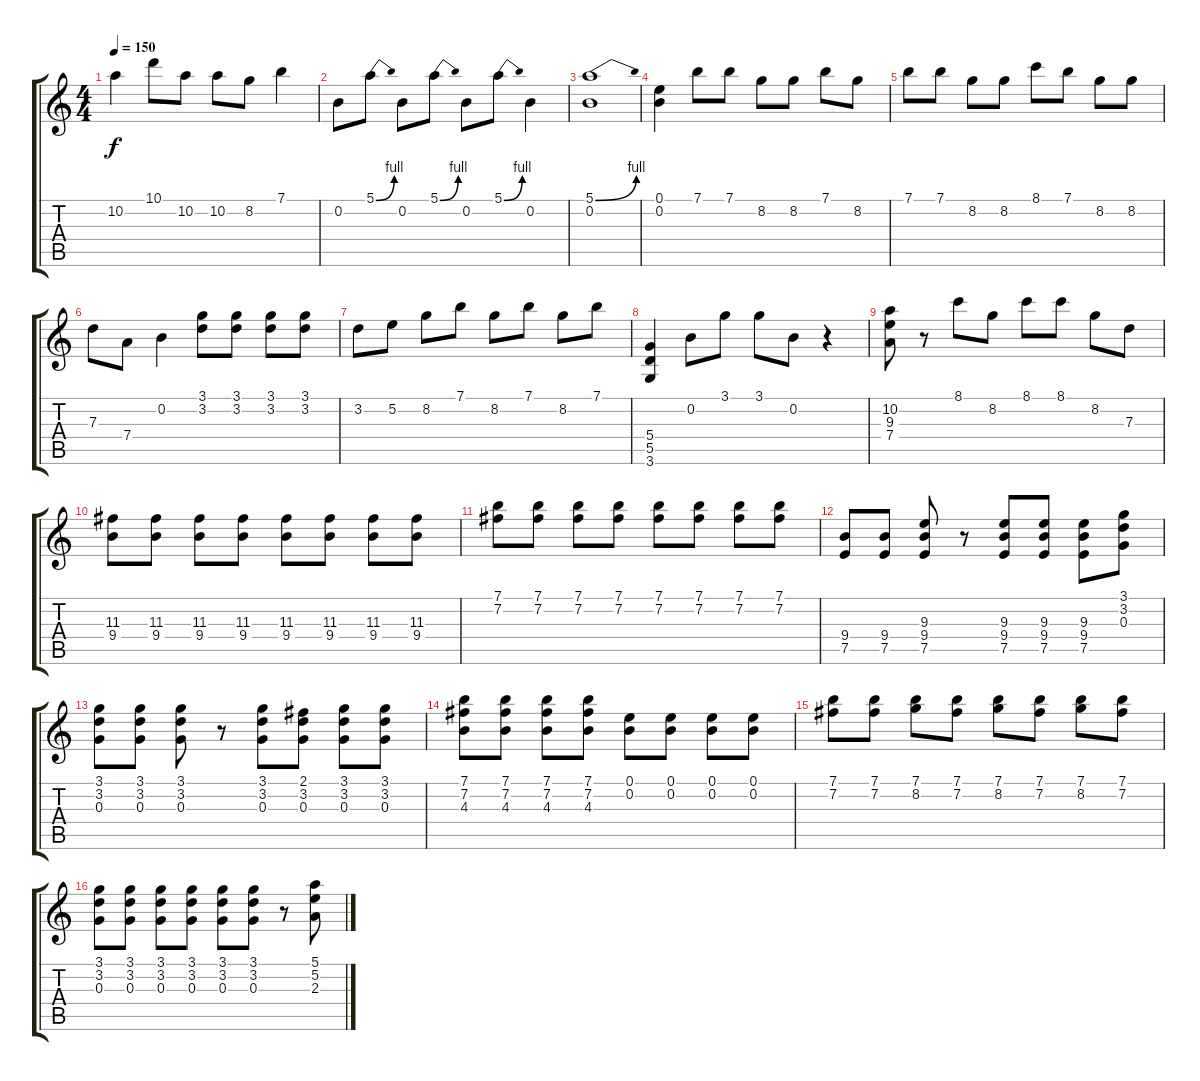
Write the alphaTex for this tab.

\track "" {instrument distortionguitar}
\staff {score tabs}
\tuning (E4 B3 G3 D3 A2 E2) {hide}
\ts (4 4)
\tempo 150
\clef g2
\ks c
10.2.4{dy f} 10.1.8 10.2.8 10.2.8 8.2.8 7.1.4 |
0.2.8 5.1{be (bend 0 0 60 4)}.8 0.2.8 5.1{be (bend 0 0 60 4)}.8 0.2.8 5.1{be (bend 0 0 60 4)}.8 0.2.4 |
(5.1{be (bend 0 0 60 4)} 0.2).1 |
(0.1 0.2).4 7.1.8 7.1.8 8.2.8 8.2.8 7.1.8 8.2.8 |
7.1.8 7.1.8 8.2.8 8.2.8 8.1.8 7.1.8 8.2.8 8.2.8 |
7.3.8 7.4.8 0.2.4 (3.1 3.2).8 (3.1 3.2).8 (3.1 3.2).8 (3.1 3.2).8 |
3.2.8 5.2.8 8.2.8 7.1.8 8.2.8 7.1.8 8.2.8 7.1.8 |
(5.4 5.5 3.6).4 0.2.8 3.1.8 3.1.8 0.2.8 r.4 |
(10.2 9.3 7.4).8 r.8 8.1.8 8.2.8 8.1.8 8.1.8 8.2.8 7.3.8 |
(11.3 9.4).8 (11.3 9.4).8 (11.3 9.4).8 (11.3 9.4).8 (11.3 9.4).8 (11.3 9.4).8 (11.3 9.4).8 (11.3 9.4).8 |
(7.1 7.2).8 (7.1 7.2).8 (7.1 7.2).8 (7.1 7.2).8 (7.1 7.2).8 (7.1 7.2).8 (7.1 7.2).8 (7.1 7.2).8 |
(9.4 7.5).8 (9.4 7.5).8 (9.3 9.4 7.5).8 r.8 (9.3 9.4 7.5).8 (9.3 9.4 7.5).8 (9.3 9.4 7.5).8 (3.1 3.2 0.3).8 |
(3.1 3.2 0.3).8 (3.1 3.2 0.3).8 (3.1 3.2 0.3).8 r.8 (3.1 3.2 0.3).8 (2.1 3.2 0.3).8 (3.1 3.2 0.3).8 (3.1 3.2 0.3).8 |
(7.1 7.2 4.3).8 (7.1 7.2 4.3).8 (7.1 7.2 4.3).8 (7.1 7.2 4.3).8 (0.1 0.2).8 (0.1 0.2).8 (0.1 0.2).8 (0.1 0.2).8 |
(7.1 7.2).8 (7.1 7.2).8 (7.1 8.2).8 (7.1 7.2).8 (7.1 8.2).8 (7.1 7.2).8 (7.1 8.2).8 (7.1 7.2).8 |
(3.1 3.2 0.3).8 (3.1 3.2 0.3).8 (3.1 3.2 0.3).8 (3.1 3.2 0.3).8 (3.1 3.2 0.3).8 (3.1 3.2 0.3).8 r.8 (5.1 5.2 2.3).8
